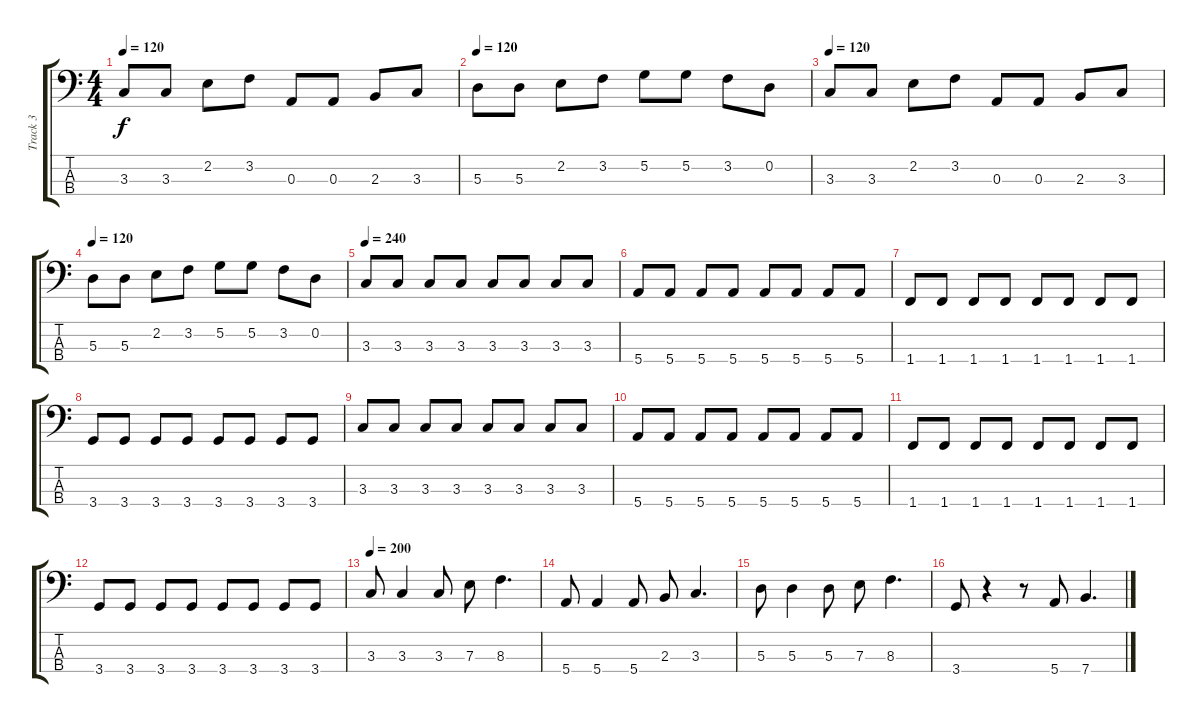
\track ("Track 3" "Track 3") {instrument electricbassfinger}
\staff {score tabs}
\tuning (G2 D2 A1 E1) {hide}
\ts (4 4)
\tempo 120
\clef f4
\ks c
3.3.8{dy f} 3.3.8 2.2.8 3.2.8 0.3.8 0.3.8 2.3.8 3.3.8 |
\tempo 120
5.3.8 5.3.8 2.2.8 3.2.8 5.2.8 5.2.8 3.2.8 0.2.8 |
\tempo 120
3.3.8 3.3.8 2.2.8 3.2.8 0.3.8 0.3.8 2.3.8 3.3.8 |
\tempo 120
5.3.8 5.3.8 2.2.8 3.2.8 5.2.8 5.2.8 3.2.8 0.2.8 |
\tempo 200
\tempo 240
3.3.8 3.3.8 3.3.8 3.3.8 3.3.8 3.3.8 3.3.8 3.3.8 |
5.4.8 5.4.8 5.4.8 5.4.8 5.4.8 5.4.8 5.4.8 5.4.8 |
1.4.8 1.4.8 1.4.8 1.4.8 1.4.8 1.4.8 1.4.8 1.4.8 |
3.4.8 3.4.8 3.4.8 3.4.8 3.4.8 3.4.8 3.4.8 3.4.8 |
3.3.8 3.3.8 3.3.8 3.3.8 3.3.8 3.3.8 3.3.8 3.3.8 |
5.4.8 5.4.8 5.4.8 5.4.8 5.4.8 5.4.8 5.4.8 5.4.8 |
1.4.8 1.4.8 1.4.8 1.4.8 1.4.8 1.4.8 1.4.8 1.4.8 |
3.4.8 3.4.8 3.4.8 3.4.8 3.4.8 3.4.8 3.4.8 3.4.8 |
\tempo 200
3.3.8 3.3.4 3.3.8 7.3.8 8.3.4{d} |
5.4.8 5.4.4 5.4.8 2.3.8 3.3.4{d} |
5.3.8 5.3.4 5.3.8 7.3.8 8.3.4{d} |
3.4.8 r.4 r.8 5.4.8 7.4.4{d}
